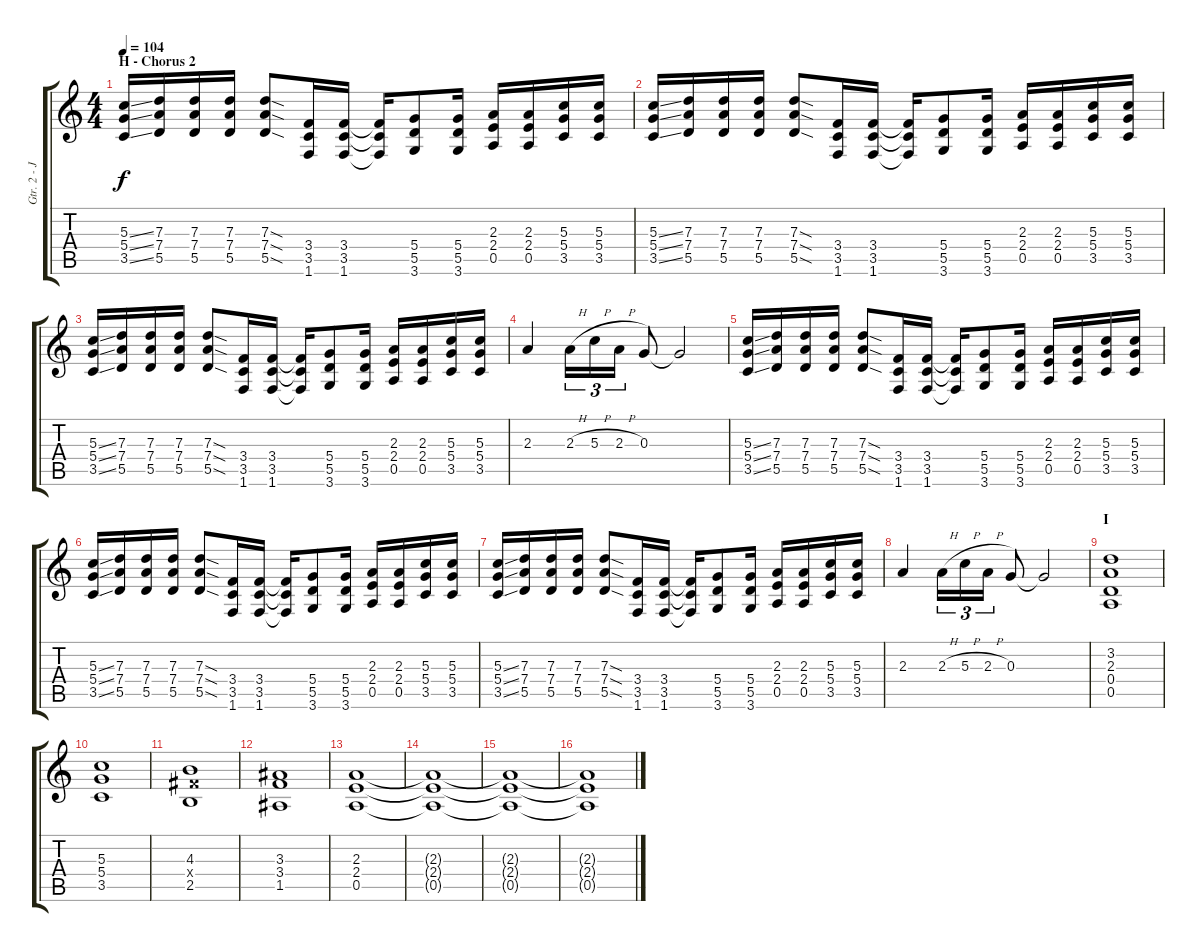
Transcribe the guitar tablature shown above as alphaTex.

\track ("Gtr. 2 - James" "Gtr. 2 - J") {instrument overdrivenguitar}
\staff {score tabs}
\tuning (E4 B3 G3 D3 A2 E2) {hide}
\ts (4 4)
\section ("" "H - Chorus 2")
\tempo 104
\clef g2
\ks c
(5.3{ss} 5.4{ss} 3.5{ss}).16{dy f} (7.3 7.4 5.5).16 (7.3 7.4 5.5).16 (7.3 7.4 5.5).16 (7.3{sod} 7.4{sod} 5.5{sod}).8 (3.4 3.5 1.6).16 (3.4 3.5 1.6).16 (3.4{t} 3.5{t} 1.6{t}).16 (5.4 5.5 3.6).8 (5.4 5.5 3.6).16 (2.3 2.4 0.5).16 (2.3 2.4 0.5).16 (5.3 5.4 3.5).16 (5.3 5.4 3.5).16 |
(5.3{ss} 5.4{ss} 3.5{ss}).16 (7.3 7.4 5.5).16 (7.3 7.4 5.5).16 (7.3 7.4 5.5).16 (7.3{sod} 7.4{sod} 5.5{sod}).8 (3.4 3.5 1.6).16 (3.4 3.5 1.6).16 (3.4{t} 3.5{t} 1.6{t}).16 (5.4 5.5 3.6).8 (5.4 5.5 3.6).16 (2.3 2.4 0.5).16 (2.3 2.4 0.5).16 (5.3 5.4 3.5).16 (5.3 5.4 3.5).16 |
(5.3{ss} 5.4{ss} 3.5{ss}).16 (7.3 7.4 5.5).16 (7.3 7.4 5.5).16 (7.3 7.4 5.5).16 (7.3{sod} 7.4{sod} 5.5{sod}).8 (3.4 3.5 1.6).16 (3.4 3.5 1.6).16 (3.4{t} 3.5{t} 1.6{t}).16 (5.4 5.5 3.6).8 (5.4 5.5 3.6).16 (2.3 2.4 0.5).16 (2.3 2.4 0.5).16 (5.3 5.4 3.5).16 (5.3 5.4 3.5).16 |
2.3.4 2.3{h}.16{tu (3 2)} 5.3{h}.16{tu (3 2)} 2.3{h}.16{tu (3 2)} 0.3.8 0.3{t}.2 |
(5.3{ss} 5.4{ss} 3.5{ss}).16 (7.3 7.4 5.5).16 (7.3 7.4 5.5).16 (7.3 7.4 5.5).16 (7.3{sod} 7.4{sod} 5.5{sod}).8 (3.4 3.5 1.6).16 (3.4 3.5 1.6).16 (3.4{t} 3.5{t} 1.6{t}).16 (5.4 5.5 3.6).8 (5.4 5.5 3.6).16 (2.3 2.4 0.5).16 (2.3 2.4 0.5).16 (5.3 5.4 3.5).16 (5.3 5.4 3.5).16 |
(5.3{ss} 5.4{ss} 3.5{ss}).16 (7.3 7.4 5.5).16 (7.3 7.4 5.5).16 (7.3 7.4 5.5).16 (7.3{sod} 7.4{sod} 5.5{sod}).8 (3.4 3.5 1.6).16 (3.4 3.5 1.6).16 (3.4{t} 3.5{t} 1.6{t}).16 (5.4 5.5 3.6).8 (5.4 5.5 3.6).16 (2.3 2.4 0.5).16 (2.3 2.4 0.5).16 (5.3 5.4 3.5).16 (5.3 5.4 3.5).16 |
(5.3{ss} 5.4{ss} 3.5{ss}).16 (7.3 7.4 5.5).16 (7.3 7.4 5.5).16 (7.3 7.4 5.5).16 (7.3{sod} 7.4{sod} 5.5{sod}).8 (3.4 3.5 1.6).16 (3.4 3.5 1.6).16 (3.4{t} 3.5{t} 1.6{t}).16 (5.4 5.5 3.6).8 (5.4 5.5 3.6).16 (2.3 2.4 0.5).16 (2.3 2.4 0.5).16 (5.3 5.4 3.5).16 (5.3 5.4 3.5).16 |
2.3.4 2.3{h}.16{tu (3 2)} 5.3{h}.16{tu (3 2)} 2.3{h}.16{tu (3 2)} 0.3.8 0.3{t}.2 |
\section ("" "I")
(3.2 2.3 0.4 0.5).1 |
(5.3 5.4 3.5).1 |
(4.3 4.4{x} 2.5).1 |
(3.3 3.4 1.5).1 |
(2.3 2.4 0.5).1 |
(2.3{t} 2.4{t} 0.5{t}).1 |
(2.3{t} 2.4{t} 0.5{t}).1 |
(2.3{t} 2.4{t} 0.5{t}).1
